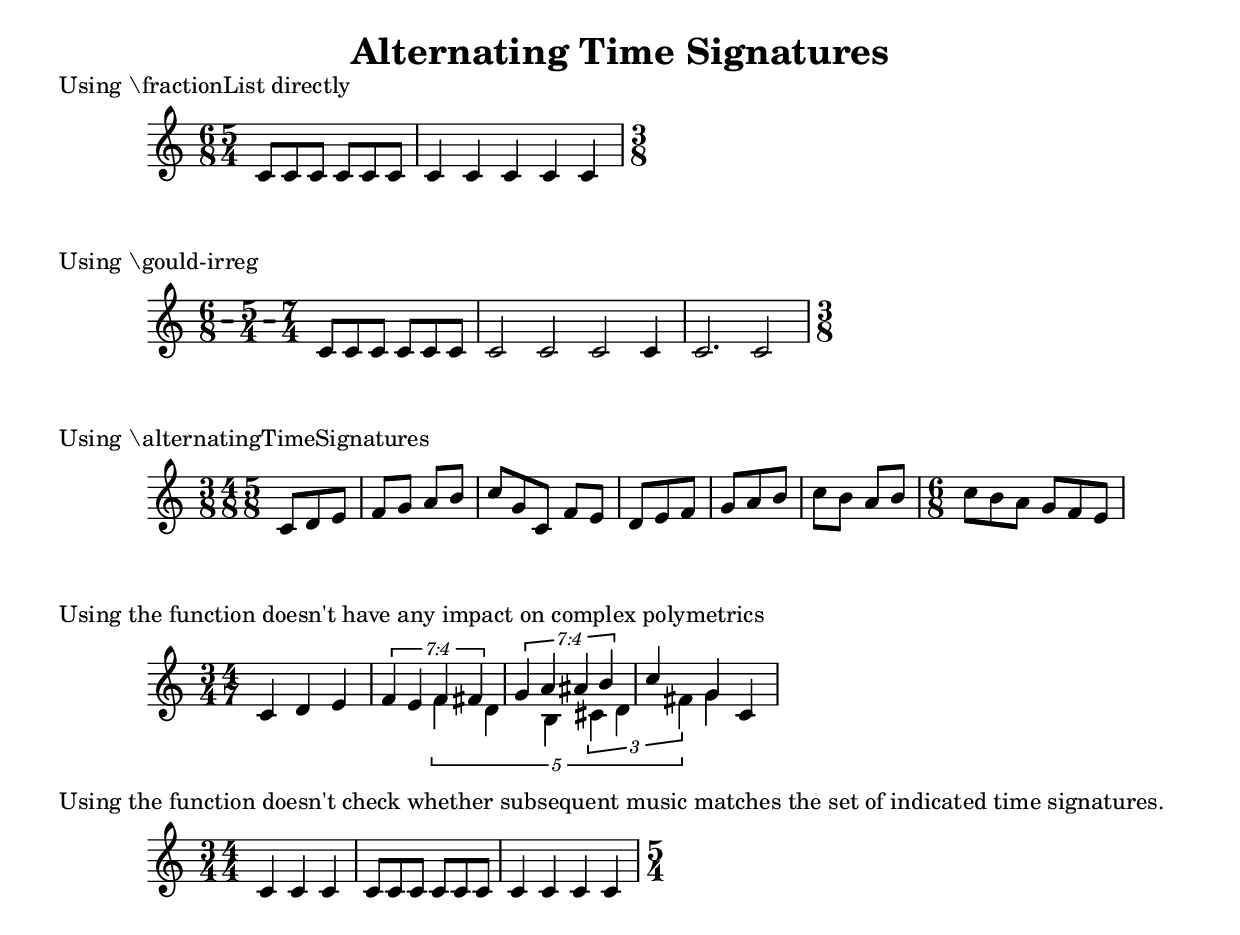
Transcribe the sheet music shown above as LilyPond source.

\version "2.18.2"

\version "2.18.2"

\header {
  snippet-title = "Print (irregularly) changing meters"
  snippet-author = "Urs Liska"
  snippet-description = \markup {
    This snippet allows you to print a list of time signatures
    indicating (irregularly) changing meters.
  }
  % add comma-separated tags to make searching more effective:
  tags = "polymetrics, time signature"
  % is this snippet ready?  See meta/status-values.md
  status = "unfinished, buggy"


  %{
    TODO:
    - Complete documentation
    - incorporate \fractionList to LilyPond
      and once that's finished use a version switch that only
      defines the function with earlier LilyPond versions.#

    - Check the sublists for validity:
      - one number: issue a warning
      - one string: create a column from that (-> use case: hyphen)
        (saw comment https://github.com/openlilylib/snippets/commit/b1cceaadd43dda8f162e2fa0591bce68fd1af277#commitcomment-6286137
         so it seems better to create that for an empty sublist?)
  %}
}

%%%%%%%%%%%%%%%%%%%%%%%%%%
% here goes the snippet: %
%%%%%%%%%%%%%%%%%%%%%%%%%%

% This is the core function that should go into LilyPond
fractionList =
#(define-scheme-function (parser location timesigs) (list?)
   (_i "Generate a list of time signature markups that can be used
to override TimeSignature.stencil in order to indicate irregularly
changing meters.")
   (lambda (grob)
     (grob-interpret-markup grob
       #{ \markup \override #'(baseline-skip . 0)
          \number
          #(map (lambda (x) #{ \markup \center-column #(map number->string x) #})
             timesigs)
       #})))

% It's recommended in Behind Bars to use hyphen
% between time signatures for irregular alternation
gould-irreg =
#(define-scheme-function (parser location timesigs) (list?)
   (_i "Generate a list of time signature markups that can be used
to override TimeSignature.stencil in order to indicate irregularly
changing meters.")
   (lambda (grob)
     (grob-interpret-markup grob
       #{ \markup \override #'(baseline-skip . 0)
          \number
          #(map (lambda (x)
                  #{ \markup {
                    \center-column #(map number->string x)
                    #(if (eq? x (last timesigs))
                         "" (markup
                             #:line
                             (#:override
                              (cons (quote thickness) 3.4)
                              (#:draw-line (cons -0.9 0)))))
                  } #})
             timesigs)
       #})))

#(define (last lst)
   (car (reverse lst)))

% This is a function to make it more accessible in standard cases
alternatingTimeSignatures =
#(define-music-function (parser location timesigs) (list?)
   (let ((first-effective-timesig
          (cons
           (caar timesigs)
           (cadar timesigs))))
     #{
       \once \override Score.TimeSignature.stencil = \fractionList #timesigs
       \time #first-effective-timesig
     #}))


\header {
  title = "Alternating Time Signatures"
}

\markup "Using \\fractionList directly"

\relative c' {
  \once \override Score.TimeSignature.stencil = 
    \fractionList #'((6 8)(5 4))
  \time 6/8
  c8 c c c c c
  \omit Score.TimeSignature
  \time 5/4
  c4 c c c c
  \undo \omit Score.TimeSignature
  \time 3/8
}

\markup "Using \\gould-irreg"

\relative c' {
  \once \override Score.TimeSignature.stencil = 
    \gould-irreg #'((6 8)(5 4)(7 4))
  \time 6/8
  c8 c c c c c
  \omit Score.TimeSignature
  \time 7/4
  c2 c c c4
  \time 5/4
  c2. c2
  \undo \omit Score.TimeSignature
  \time 3/8
}

\markup "Using \\alternatingTimeSignatures"

\relative c' {
  \alternatingTimeSignatures #'((3 8) (4 8) (5 8))
  \time 3/8
  c8 d e
  \omit Score.TimeSignature
  \time 4/8
  f g a b
  \time 5/8
  c g c, f e
  \time 3/8
  d e f
  g a b
  \time 4/8
  c b a b
  \undo \omit Score.TimeSignature
  \time 6/8
  c b a g f e

}

\markup "Using the function doesn't have any impact on complex polymetrics"

\relative c' {
  \override TupletNumber.text = #tuplet-number::calc-fraction-text
  \alternatingTimeSignatures #'((3 4) (4 7))
  c4 d e
  \omit Score.TimeSignature
  \time 4/7
  <<
    {
      \tupletSpan 4*16/7
      \tuplet 7/4 {
        \voiceOne
        f e f fis
        g a ais b
      }
      \time 3/4
      c4 g
    }
    \new Voice {
      \voiceTwo
      \scaleDurations 4/7 { s2 }
      % the lower music is actually shorter than the upper,
      % but I think the notation should be simplified here.
      % We use \scaleDurations for this, with a little math.
      % The upper voice spans 6/7 + 1/4 = 31/28
      % the lower voice 4/4, so the relation is 31/28
      \tuplet 5/4 {
        \scaleDurations 31/28 {
          f4 d b \tuplet 3/2 { cis d fis }
        }
      }
      g

    }
  >>
  
   c,
}

\markup "Using the function doesn't check whether subsequent music matches the set of
indicated time signatures."

\relative c' {
  \alternatingTimeSignatures #'((3 4)(4 4))
  c4 c c
  \omit Score.TimeSignature
  \time 6/8
  c8 c c c c c
  \time 4/4
  c4 c c c
  \undo \omit Score.TimeSignature
  \time 5/4
}
